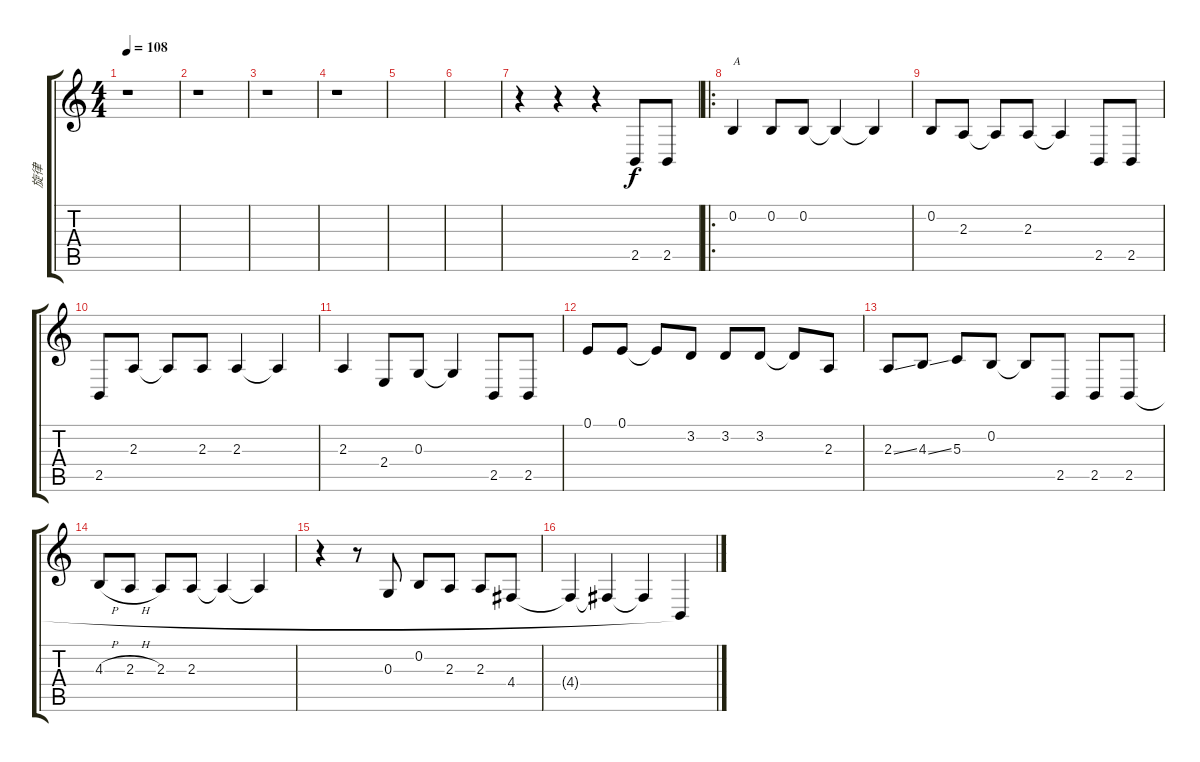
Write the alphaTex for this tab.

\track ("旋律" "旋律") {instrument acousticgrandpiano}
\staff {score tabs}
\tuning (E4 B3 G3 D3 A2 E2) {hide}
\ts (4 4)
\tempo 108
\clef g2
\ks c
r.1{dy f instrument acousticgrandpiano} |
r.1 |
r.1 |
r.1 |
|
|
r.4 r.4 r.4 2.5.8 2.5.8 |
\ro
0.2.4{txt "A"} 0.2.8 0.2.8 0.2{t}.4 0.2{t}.4 |
0.2.8 2.3.8 2.3{t}.8 2.3.8 2.3{t}.4 2.5.8 2.5.8 |
2.5.8 2.3.8 2.3{t}.8 2.3.8 2.3.4 2.3{t}.4 |
2.3.4 2.4.8 0.3.8 0.3{t}.4 2.5.8 2.5.8 |
0.1.8 0.1.8 0.1{t}.8 3.2.8 3.2.8 3.2.8 3.2{t}.8 2.3.8 |
2.3{ss}.8 4.3{ss}.8 5.3.8 0.2.8 0.2{t}.8 2.5.8 2.5.8 2.5.8 |
4.3{h}.8 2.3{h}.8 2.3.8 2.3.8 2.3{t}.4 2.3{t}.4 |
r.4 r.8 0.3.8 0.2.8 2.3.8 2.3.8 4.4.8 |
4.4{t}.4 4.4{t}.4 4.4{t}.4 2.5{t}.4
